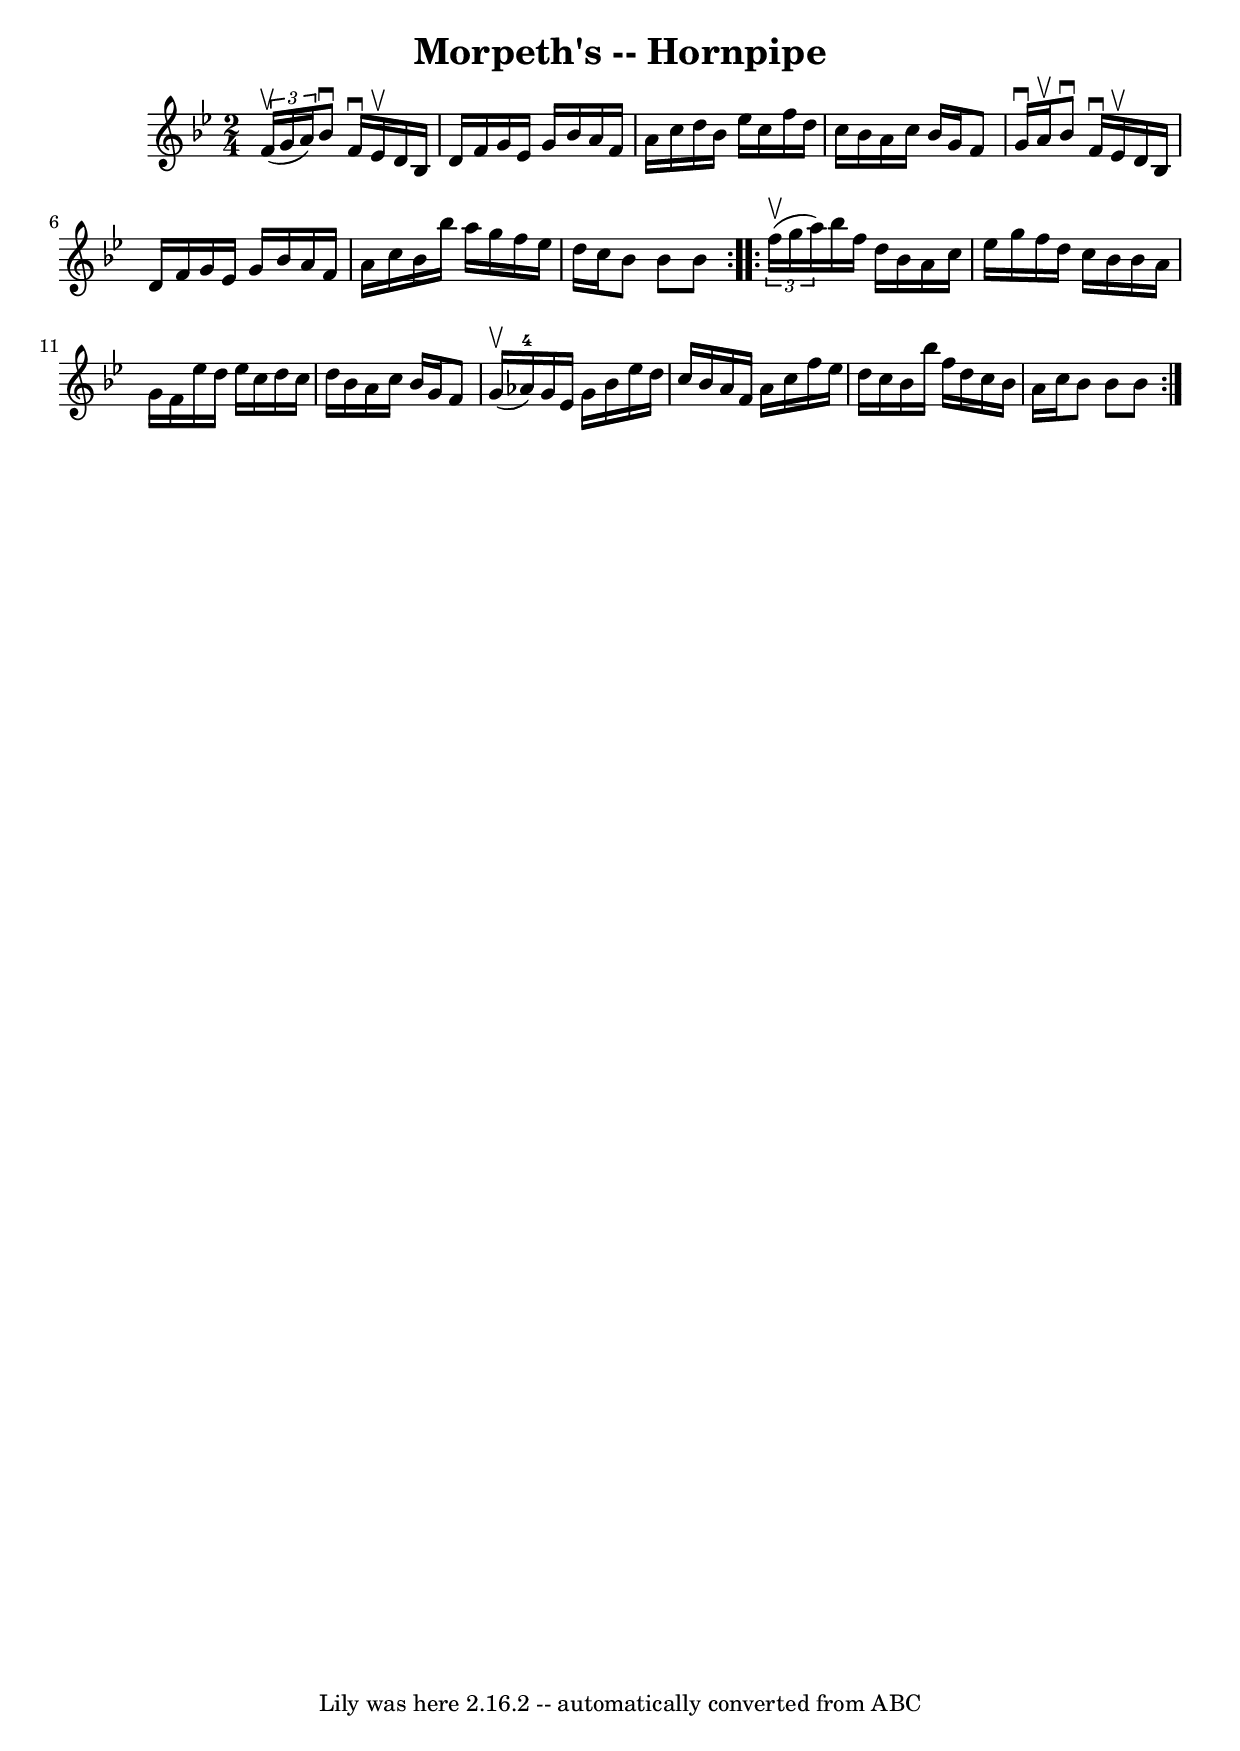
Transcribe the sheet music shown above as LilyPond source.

\version "2.16.2"
\include "Mammoth.ily"
\header {
  %% book = "Cole's 1000 Fiddle Tunes"
  crossRefNumber = "1"
  footnotes = ""
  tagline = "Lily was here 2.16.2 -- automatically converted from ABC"
  title = "Morpeth's -- Hornpipe"

}
voicedefault =  {



  \repeat volta 2 {

    \time 2/4 
    \key bes \major   \times 2/3 { f'16 (^\upbow g'16 a'16)  				 }   |
    bes'8^\downbow f'16^\downbow ees'16^\upbow d'16 bes16         d'16 f'16   |
    g'16 ees'16 g'16 bes'16 a'16 f'16         a'16 c''16   |
    d''16 bes'16 ees''16 c''16 f''16 d''16      c''16 bes'16   |
    a'16 c''16 bes'16 g'16 f'8 g'16^\downbow a'16^\upbow |
    bes'8^\downbow f'16^\downbow ees'16^\upbow d'16 bes16 d'16 f'16  |
    g'16 ees'16 g'16         bes'16 a'16 f'16 a'16 c''16   |
    bes'16 bes''16 a''16       g''16 f''16 ees''16 d''16 c''16   |
    bes'8 bes'8    
    bes'8  
  }     
  \repeat volta 2 {
    \times 2/3 { f''16 (^\upbow g''16 a''16 
		 )  	       }  |
    bes''16 f''16 d''16 bes'16 a'16 c''16         ees''16 g''16   |
    f''16 d''16 c''16 bes'16 bes'16         a'16 g'16 f'16   |
    ees''16 d''16 ees''16 c''16 d''16       c''16 d''16 bes'16   |
    a'16 c''16 bes'16 g'16 f'8        g'16 (^\upbow aes'16-4)  |
    g'16 ees'16 g'16 bes'16      ees''16 d''16 c''16 bes'16   |
    a'16 f'16 a'16         c''16 f''16 ees''16 d''16 c''16   |
    bes'16 bes''16         f''16 d''16 c''16 bes'16 a'16 c''16   |
    bes'8 bes'8   
    bes'8  
  }   

}

\score{
  <<

    \context Staff="default"
    {
      \voicedefault 
      
    }

  >>
  \layout {
    
  }
  \midi {
  }

}
